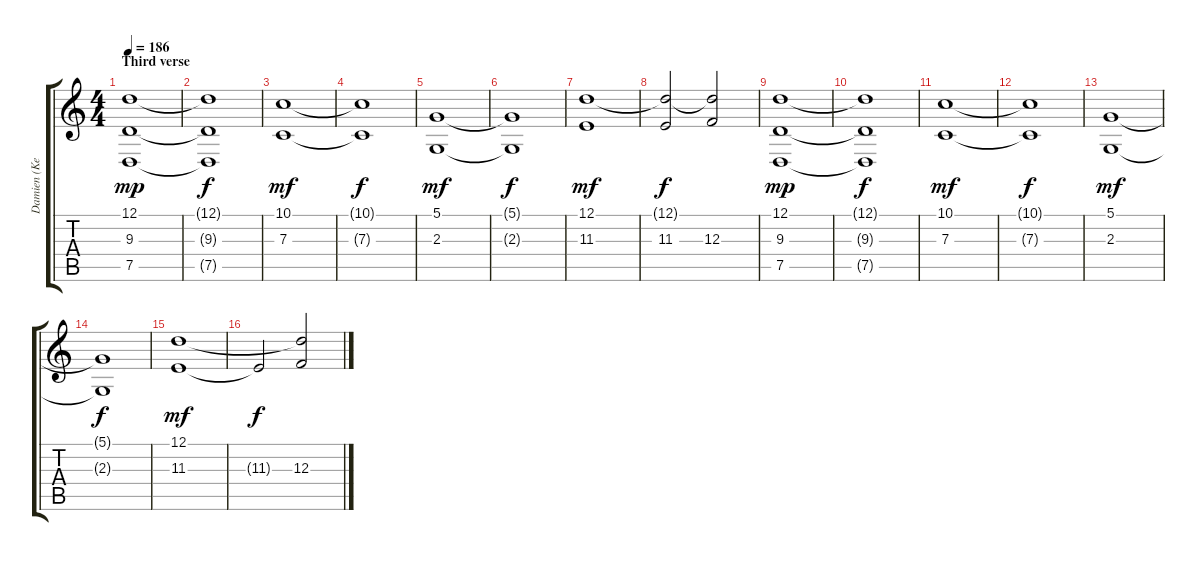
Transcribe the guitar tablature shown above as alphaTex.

\track ("Damien (KeybMid)" "Damien (Ke") {instrument stringensemble1}
\staff {score tabs}
\tuning (D4 A3 F3 C3 G2 D2) {hide}
\ts (4 4)
\section ("" "Third verse")
\tempo 186
\clef g2
\ks c
(12.1 9.3 7.5).1{dy mp} |
(12.1{t} 9.3{t} 7.5{t}).1{dy f} |
(10.1 7.3).1{dy mf} |
(10.1{t} 7.3{t}).1{dy f} |
(5.1 2.3).1{dy mf} |
(5.1{t} 2.3{t}).1{dy f} |
(12.1 11.3).1{dy mf} |
(12.1{t} 11.3).2{dy f} (12.1{t} 12.3).2 |
(12.1 9.3 7.5).1{dy mp} |
(12.1{t} 9.3{t} 7.5{t}).1{dy f} |
(10.1 7.3).1{dy mf} |
(10.1{t} 7.3{t}).1{dy f} |
(5.1 2.3).1{dy mf} |
(5.1{t} 2.3{t}).1{dy f} |
(12.1 11.3).1{dy mf} |
11.3{t}.2{dy f} (12.1{t} 12.3).2
